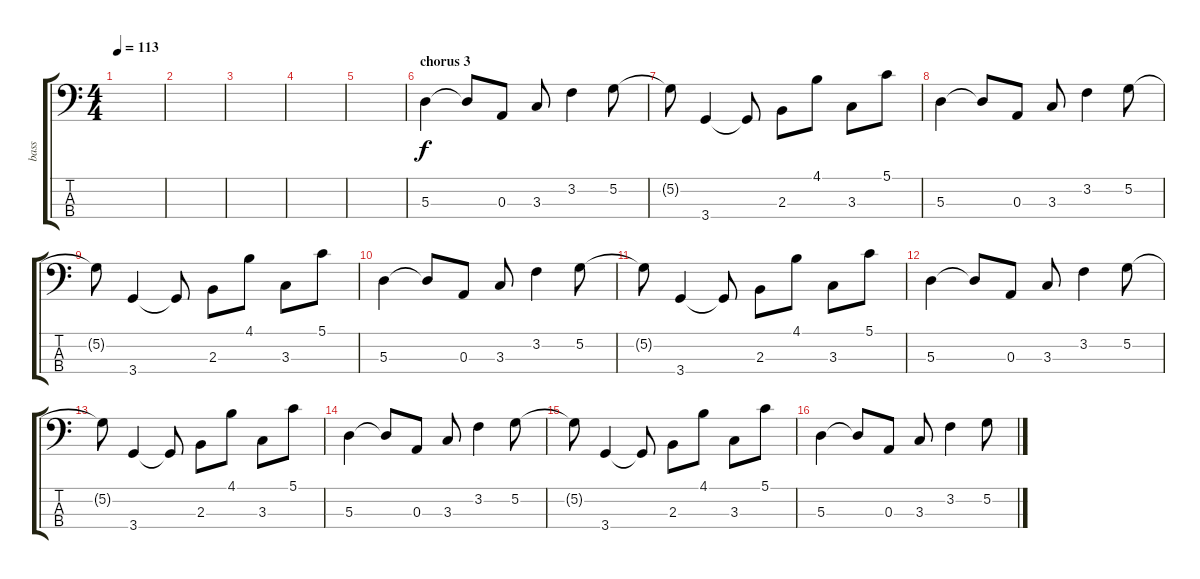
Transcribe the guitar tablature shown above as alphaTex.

\track ("bass" "bass") {instrument acousticbass}
\staff {score tabs}
\tuning (G2 D2 A1 E1) {hide}
\ts (4 4)
\tempo 113
\clef f4
\ks c
|
|
|
|
|
\section ("" "chorus 3")
5.3.4 5.3{t}.8 0.3.8 3.3.8 3.2.4 5.2.8 |
5.2{t}.8 3.4.4 3.4{t}.8 2.3.8 4.1.8 3.3.8 5.1.8 |
5.3.4 5.3{t}.8 0.3.8 3.3.8 3.2.4 5.2.8 |
5.2{t}.8 3.4.4 3.4{t}.8 2.3.8 4.1.8 3.3.8 5.1.8 |
5.3.4 5.3{t}.8 0.3.8 3.3.8 3.2.4 5.2.8 |
5.2{t}.8 3.4.4 3.4{t}.8 2.3.8 4.1.8 3.3.8 5.1.8 |
5.3.4 5.3{t}.8 0.3.8 3.3.8 3.2.4 5.2.8 |
5.2{t}.8 3.4.4 3.4{t}.8 2.3.8 4.1.8 3.3.8 5.1.8 |
5.3.4 5.3{t}.8 0.3.8 3.3.8 3.2.4 5.2.8 |
5.2{t}.8 3.4.4 3.4{t}.8 2.3.8 4.1.8 3.3.8 5.1.8 |
5.3.4 5.3{t}.8 0.3.8 3.3.8 3.2.4 5.2.8
